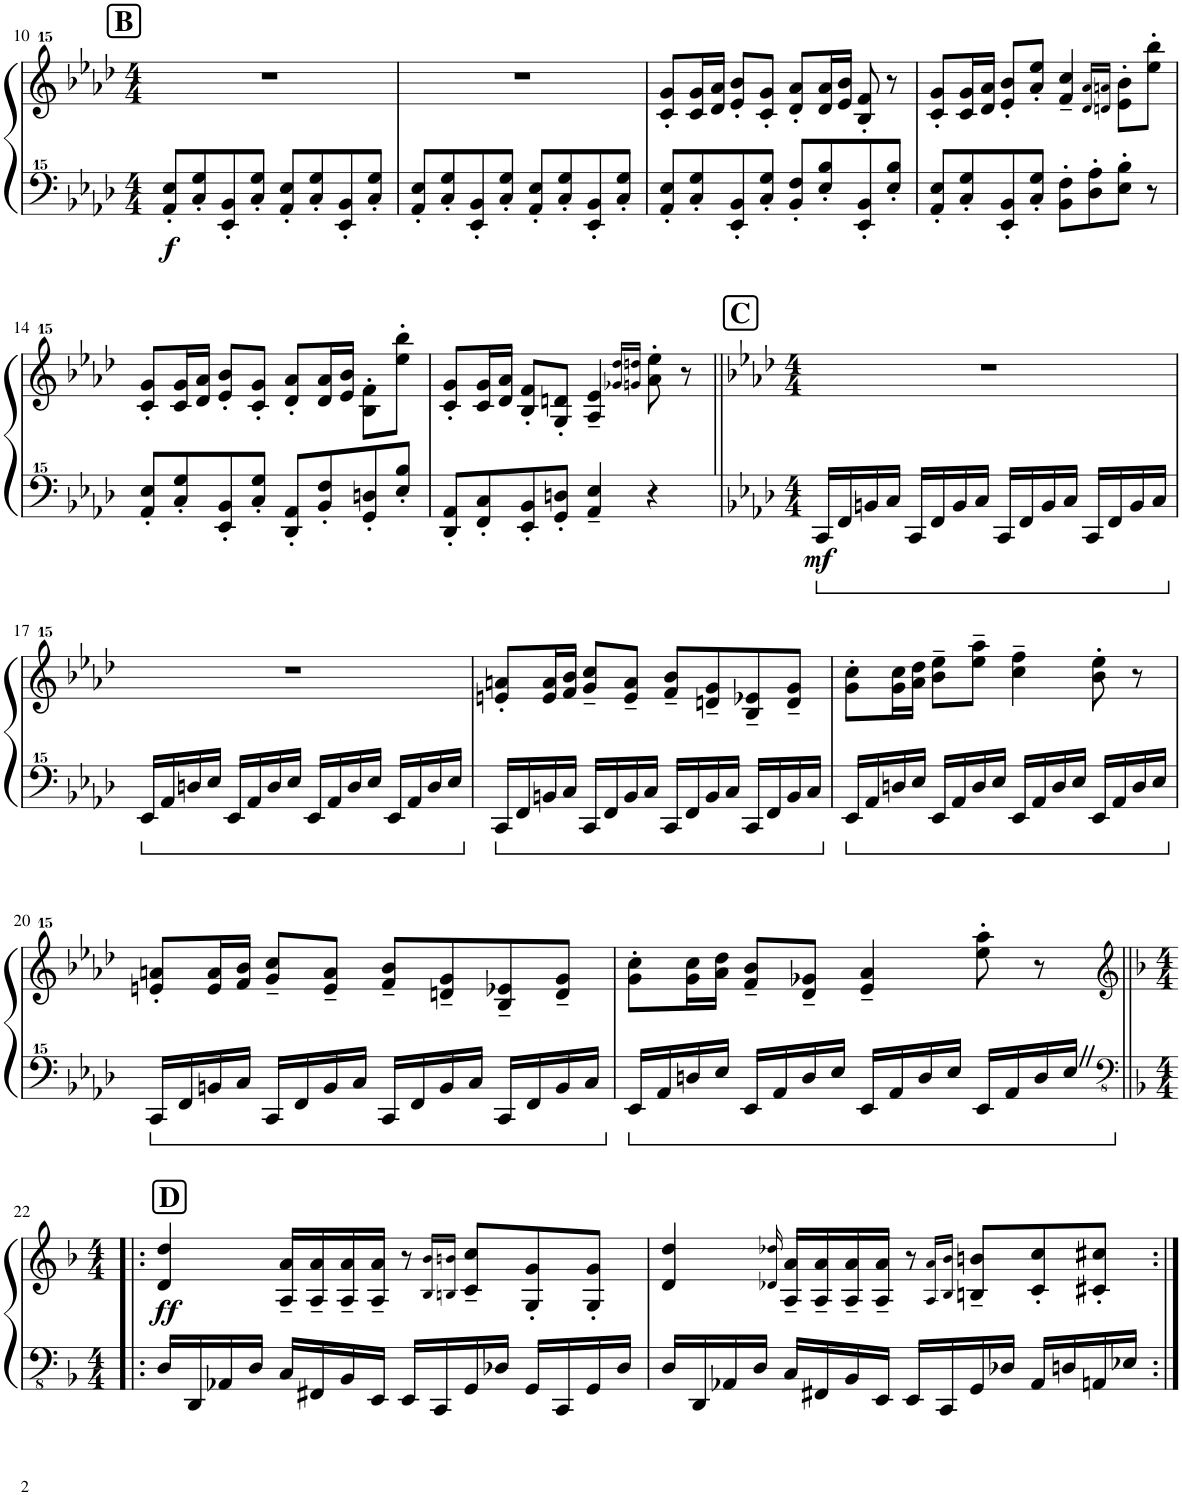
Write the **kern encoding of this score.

**kern	**kern	**dynam
*part1	*part1	*part1
*staff2	*staff1	*staff1/2
*I"Piano	*	*
*I'Pno.	*	*
!!LO:PB:g=z
*clefF^^4	*clefG^^2	*
*k[b-e-a-d-]	*k[b-e-a-d-]	*
*M4/4	*M4/4	*
!!LO:REH:place=s1:a:B:cj:fs=14:t=B
=10	=10	=10
!	!	!LO:DY:b=2
8a-/' 8ee-/'L	1r	f
8cc/' 8gg/'	.	.
8e-/' 8b-/'	.	.
8cc/' 8gg/'J	.	.
8a-/' 8ee-/'L	.	.
8cc/' 8gg/'	.	.
8e-/' 8b-/'	.	.
8cc/' 8gg/'J	.	.
=11	=11	=11
8a-/' 8ee-/'L	1r	.
8cc/' 8gg/'	.	.
8e-/' 8b-/'	.	.
8cc/' 8gg/'J	.	.
8a-/' 8ee-/'L	.	.
8cc/' 8gg/'	.	.
8e-/' 8b-/'	.	.
8cc/' 8gg/'J	.	.
=12	=12	=12
8a-/' 8ee-/'L	8ccc/' 8ggg/'L	.
8cc/' 8gg/'	16ccc/ 16ggg/L	.
.	16ddd-/ 16aaa-/JJ	.
8e-/' 8b-/'	8eee-/' 8bbb-/'L	.
8cc/' 8gg/'J	8ccc/' 8ggg/'J	.
8b-/' 8ff/'L	8ddd-/' 8aaa-/'L	.
8ee-/' 8bb-/'	16ddd-/ 16aaa-/L	.
.	16eee-/ 16bbb-/JJ	.
8e-/' 8b-/'	8bb-/' 8fff/'	.
8ee-/' 8bb-/'J	8r	.
=13	=13	=13
8a-/' 8ee-/'L	8ccc/' 8ggg/'L	.
8cc/' 8gg/'	16ccc/ 16ggg/L	.
.	16ddd-/ 16aaa-/JJ	.
8e-/' 8b-/'	8eee-/' 8bbb-/'L	.
8cc/' 8gg/'J	8aaa-/' 8eeee-/'J	.
8b-\' 8ff\'L	4fff/~ 4cccc/~	.
8dd-\' 8aa-\'	.	.
.	16qddd-/ 16qaaa-/LL	.
.	16qdddn/ 16qaaan/JJ	.
8ee-\' 8bb-\'J	8eee-\' 8bbb-\'L	.
8r	8eeee-\' 8bbbb-\'J	.
!!LO:LB:g=z
=14	=14	=14
8a-/' 8ee-/'L	8ccc/' 8ggg/'L	.
8cc/' 8gg/'	16ccc/ 16ggg/L	.
.	16ddd-/ 16aaa-/JJ	.
8e-/' 8b-/'	8eee-/' 8bbb-/'L	.
8cc/' 8gg/'J	8ccc/' 8ggg/'J	.
8d-/' 8a-/'L	8ddd-/' 8aaa-/'L	.
8b-/' 8ff/'	16ddd-/ 16aaa-/L	.
.	16eee-/ 16bbb-/JJ	.
8g/' 8ddn/'	8bb-\' 8fff\'L	.
8ee-/' 8bb-/'J	8eeee-\' 8bbbb-\'J	.
=15	=15	=15
8d-/' 8a-/'L	8ccc/' 8ggg/'L	.
8f/' 8cc/'	16ccc/ 16ggg/L	.
.	16ddd-/ 16aaa-/JJ	.
8e-/' 8b-/'	8bb-/' 8fff/'L	.
8g/' 8ddn/'J	8gg/' 8dddn/'J	.
4a-/~ 4ee-/~	4aa-/~ 4eee-/~	.
.	16qggg-X/ 16qdddd-/LL	.
.	16qgggn/ 16qddddn/JJ	.
4r	8aaa-\' 8eeee-\'	.
.	8r	.
!!LO:REH:place=s1:a:B:cj:fs=14:t=C
=16||	=16||	=16||
*k[b-e-a-d-]	*k[b-e-a-d-]	*
*M4/4	*M4/4	*
!	!	!LO:DY:b=2
16c/LL	1r	mf
16f/	.	.
16bn/	.	.
16cc/JJ	.	.
16c/LL	.	.
16f/	.	.
16b/	.	.
16cc/JJ	.	.
16c/LL	.	.
16f/	.	.
16b/	.	.
16cc/JJ	.	.
16c/LL	.	.
16f/	.	.
16b/	.	.
16cc/JJ	.	.
!!LO:LB:g=z
=17	=17	=17
16e-/LL	1r	.
16a-/	.	.
16ddn/	.	.
16ee-/JJ	.	.
16e-/LL	.	.
16a-/	.	.
16dd/	.	.
16ee-/JJ	.	.
16e-/LL	.	.
16a-/	.	.
16dd/	.	.
16ee-/JJ	.	.
16e-/LL	.	.
16a-/	.	.
16dd/	.	.
16ee-/JJ	.	.
=18	=18	=18
16c/LL	8eeen/' 8aaan/'L	.
16f/	.	.
16bn/	16eee/ 16aaa/L	.
16cc/JJ	16fff/ 16bbb-/JJ	.
16c/LL	8ggg/~ 8cccc/~L	.
16f/	.	.
16b/	8eee/~ 8aaa/~J	.
16cc/JJ	.	.
16c/LL	8fff/~ 8bbb-/~L	.
16f/	.	.
16b/	8dddn/~ 8ggg/~	.
16cc/JJ	.	.
16c/LL	8bb-/~ 8eee-X/~	.
16f/	.	.
16b/	8ddd/~ 8ggg/~J	.
16cc/JJ	.	.
=19	=19	=19
16e-/LL	8ggg\' 8cccc\'L	.
16a-/	.	.
16ddn/	16ggg\ 16cccc\L	.
16ee-/JJ	16aaa-\ 16dddd-\JJ	.
16e-/LL	8bbb-\~ 8eeee-\~L	.
16a-/	.	.
16dd/	8eeee-\~ 8aaaa-\~J	.
16ee-/JJ	.	.
16e-/LL	4cccc\~ 4ffff\~	.
16a-/	.	.
16dd/	.	.
16ee-/JJ	.	.
16e-/LL	8bbb-\' 8eeee-\'	.
16a-/	.	.
16dd/	8r	.
16ee-/JJ	.	.
!!LO:LB:g=z
=20	=20	=20
16c/LL	8eeen/' 8aaan/'L	.
16f/	.	.
16bn/	16eee/ 16aaa/L	.
16cc/JJ	16fff/ 16bbb-/JJ	.
16c/LL	8ggg/~ 8cccc/~L	.
16f/	.	.
16b/	8eee/~ 8aaa/~J	.
16cc/JJ	.	.
16c/LL	8fff/~ 8bbb-/~L	.
16f/	.	.
16b/	8dddn/~ 8ggg/~	.
16cc/JJ	.	.
16c/LL	8bb-/~ 8eee-X/~	.
16f/	.	.
16b/	8ddd/~ 8ggg/~J	.
16cc/JJ	.	.
=21	=21	=21
16e-/LL	8ggg\' 8cccc\'L	.
16a-/	.	.
16ddn/	16ggg\ 16cccc\L	.
16ee-/JJ	16aaa-\ 16dddd-\JJ	.
16e-/LL	8fff/~ 8bbb-/~L	.
16a-/	.	.
16dd/	8ddd-/~ 8ggg-X/~J	.
16ee-/JJ	.	.
16e-/LL	4eee-/~ 4aaa-/~	.
16a-/	.	.
16dd/	.	.
16ee-/JJ	.	.
16e-/LL	8eeee-\' 8aaaa-\'	.
16a-/	.	.
16dd/	8r	.
16ee-/JJ	.	.
!!LO:LB:g=z
!!LO:REH:place=s1:a:B:cj:fs=14:t=D
=22!|:	=22!|:	=22!|:
*clefFv4	*clefG2	*
*k[b-]	*k[b-]	*
*M4/4	*M4/4	*
!	!	!LO:DY:b
16DD/LL	4d/ 4dd/	ff
16DDD/	.	.
16AAA-X/	.	.
16DD/JJ	.	.
16CC/LL	16A/~ 16a/~LL	.
16FFF#X/	16A/~ 16a/~	.
16BBB-/	16A/~ 16a/~	.
16EEE/JJ	16A/~ 16a/~JJ	.
16EEE/LL	8r	.
16CCC/	.	.
.	16qB-/ 16qb-/LL	.
.	16qBn/ 16qbn/JJ	.
16GGG/	8c/~ 8cc/~L	.
16DD-X/JJ	.	.
16GGG/LL	8G/' 8g/'	.
16CCC/	.	.
16GGG/	8G/' 8g/'J	.
16DD-/JJ	.	.
=23	=23	=23
16DD/LL	4d/ 4dd/	.
16DDD/	.	.
16AAA-X/	.	.
16DD/JJ	.	.
.	16qd-X/ 16qdd-X/	.
16CC/LL	16A/~ 16a/~LL	.
16FFF#X/	16A/~ 16a/~	.
16BBB-/	16A/~ 16a/~	.
16EEE/JJ	16A/~ 16a/~JJ	.
16EEE/LL	8r	.
16CCC/	.	.
.	16qA/ 16qa/LL	.
.	16qB-/ 16qb-/JJ	.
16GGG/	8Bn/~ 8bn/~L	.
16DD-X/JJ	.	.
16AAA-/LL	8c/' 8cc/'	.
16DDn/	.	.
16AAAn/	8c#X/' 8cc#X/'J	.
16EE-X/JJ	.	.
=:|!	=:|!	=:|!
*-	*-	*-
